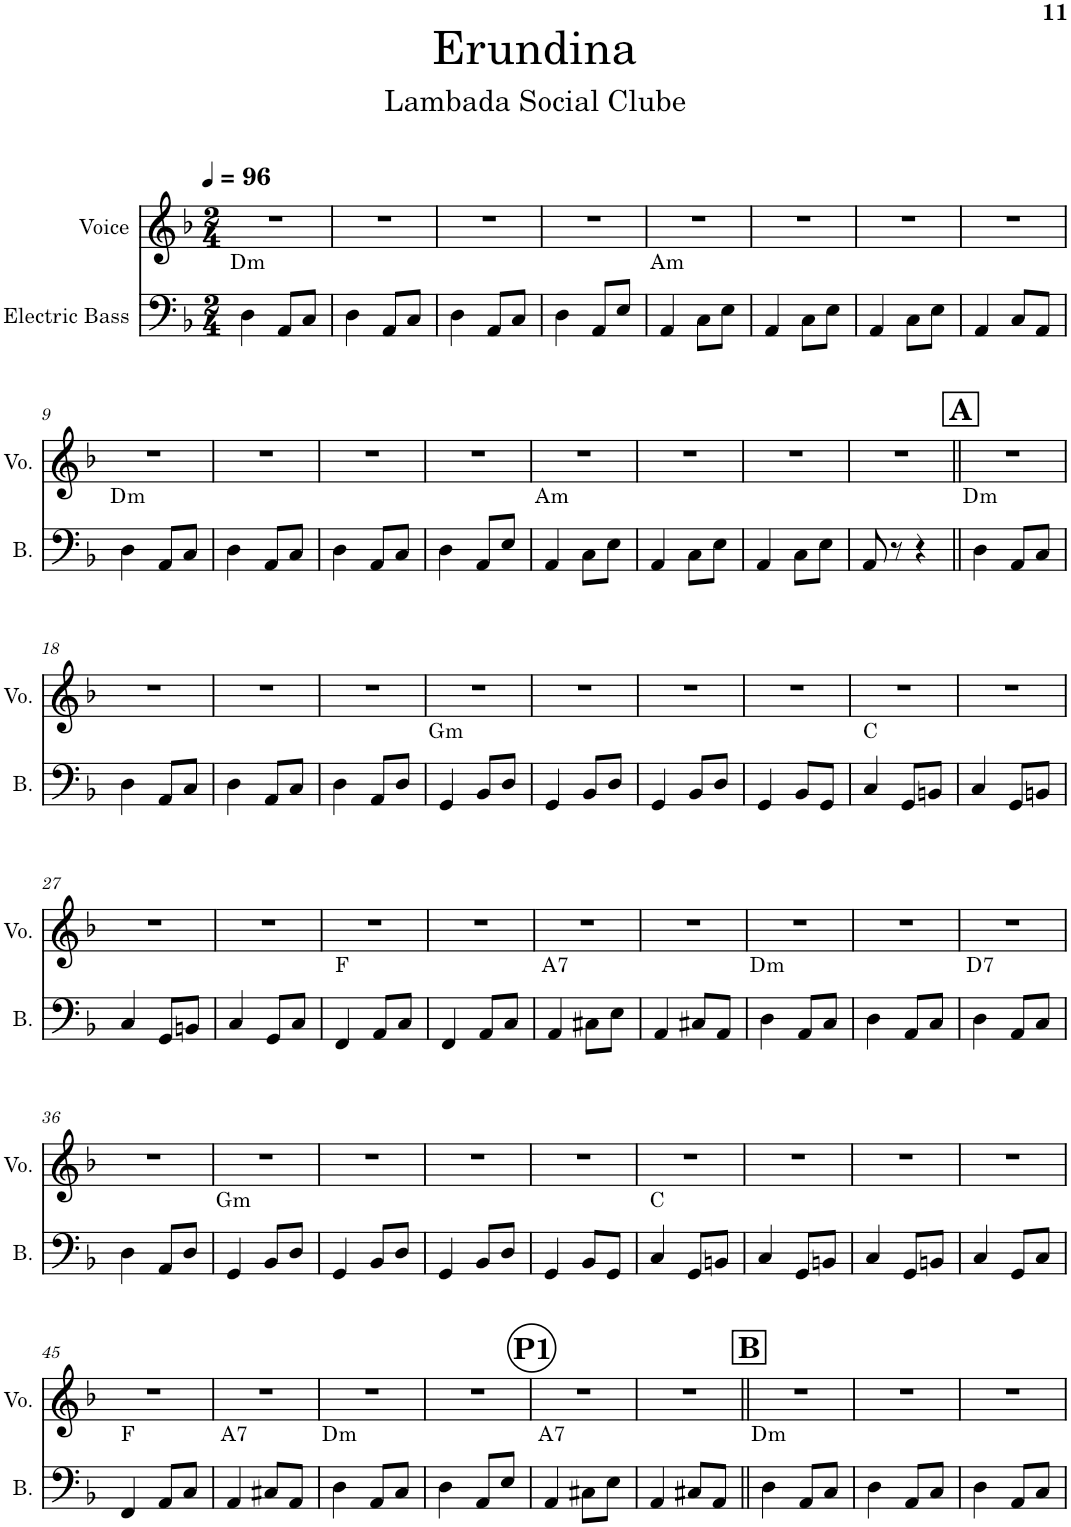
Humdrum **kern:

**kern	**harte	**kern
*part2	*part2	*part1
*staff2	*	*staff1
*I"Electric Bass	*	*I"Voice
*I'B.	*	*I'Vo.
!!LO:PB:g=z
*clefF4	*	*clefG2
*Trd7c12	*	*
*k[b-]	*	*k[b-]
*M2/4	*	*M2/4
*MM96	*	*MM96
=1	=1	=1
!	!LO:H:kt=m	!
4D\	D:min	2r
8AA/L	.	.
8C/J	.	.
=2	=2	=2
4D\	.	2r
8AA/L	.	.
8C/J	.	.
=3	=3	=3
4D\	.	2r
8AA/L	.	.
8C/J	.	.
=4	=4	=4
4D\	.	2r
8AA/L	.	.
8E/J	.	.
=5	=5	=5
!	!LO:H:kt=m	!
4AA/	A:min	2r
8C\L	.	.
8E\J	.	.
=6	=6	=6
4AA/	.	2r
8C\L	.	.
8E\J	.	.
=7	=7	=7
4AA/	.	2r
8C\L	.	.
8E\J	.	.
=8	=8	=8
4AA/	.	2r
8C/L	.	.
8AA/J	.	.
!!LO:LB:g=z
=9	=9	=9
!	!LO:H:kt=m	!
4D\	D:min	2r
8AA/L	.	.
8C/J	.	.
=10	=10	=10
4D\	.	2r
8AA/L	.	.
8C/J	.	.
=11	=11	=11
4D\	.	2r
8AA/L	.	.
8C/J	.	.
=12	=12	=12
4D\	.	2r
8AA/L	.	.
8E/J	.	.
=13	=13	=13
!	!LO:H:kt=m	!
4AA/	A:min	2r
8C\L	.	.
8E\J	.	.
=14	=14	=14
4AA/	.	2r
8C\L	.	.
8E\J	.	.
=15	=15	=15
4AA/	.	2r
8C\L	.	.
8E\J	.	.
=16	=16	=16
8AA/	.	2r
8r	.	.
4r	.	.
!!LO:REH:place=s1:a:B:cj:fs=14:t=A
=17||	=17||	=17||
!	!LO:H:kt=m	!
4D\	D:min	2r
8AA/L	.	.
8C/J	.	.
!!LO:LB:g=z
=18	=18	=18
4D\	.	2r
8AA/L	.	.
8C/J	.	.
=19	=19	=19
4D\	.	2r
8AA/L	.	.
8C/J	.	.
=20	=20	=20
4D\	.	2r
8AA/L	.	.
8D/J	.	.
=21	=21	=21
!	!LO:H:kt=m	!
4GG/	G:min	2r
8BB-/L	.	.
8D/J	.	.
=22	=22	=22
4GG/	.	2r
8BB-/L	.	.
8D/J	.	.
=23	=23	=23
4GG/	.	2r
8BB-/L	.	.
8D/J	.	.
=24	=24	=24
4GG/	.	2r
8BB-/L	.	.
8GG/J	.	.
=25	=25	=25
4C/	C:maj	2r
8GG/L	.	.
8BBn/J	.	.
=26	=26	=26
4C/	.	2r
8GG/L	.	.
8BBn/J	.	.
!!LO:LB:g=z
=27	=27	=27
4C/	.	2r
8GG/L	.	.
8BBn/J	.	.
=28	=28	=28
4C/	.	2r
8GG/L	.	.
8C/J	.	.
=29	=29	=29
4FF/	F:maj	2r
8AA/L	.	.
8C/J	.	.
=30	=30	=30
4FF/	.	2r
8AA/L	.	.
8C/J	.	.
=31	=31	=31
!	!LO:H:kt=7	!
4AA/	A:7	2r
8C#X\L	.	.
8E\J	.	.
=32	=32	=32
4AA/	.	2r
8C#X/L	.	.
8AA/J	.	.
=33	=33	=33
!	!LO:H:kt=m	!
4D\	D:min	2r
8AA/L	.	.
8C/J	.	.
=34	=34	=34
4D\	.	2r
8AA/L	.	.
8C/J	.	.
=35	=35	=35
!	!LO:H:kt=7	!
4D\	D:7	2r
8AA/L	.	.
8C/J	.	.
!!LO:LB:g=z
=36	=36	=36
4D\	.	2r
8AA/L	.	.
8D/J	.	.
=37	=37	=37
!	!LO:H:kt=m	!
4GG/	G:min	2r
8BB-/L	.	.
8D/J	.	.
=38	=38	=38
4GG/	.	2r
8BB-/L	.	.
8D/J	.	.
=39	=39	=39
4GG/	.	2r
8BB-/L	.	.
8D/J	.	.
=40	=40	=40
4GG/	.	2r
8BB-/L	.	.
8GG/J	.	.
=41	=41	=41
4C/	C:maj	2r
8GG/L	.	.
8BBn/J	.	.
=42	=42	=42
4C/	.	2r
8GG/L	.	.
8BBn/J	.	.
=43	=43	=43
4C/	.	2r
8GG/L	.	.
8BBn/J	.	.
=44	=44	=44
4C/	.	2r
8GG/L	.	.
8C/J	.	.
!!LO:LB:g=z
=45	=45	=45
4FF/	F:maj	2r
8AA/L	.	.
8C/J	.	.
=46	=46	=46
!	!LO:H:kt=7	!
4AA/	A:7	2r
8C#X/L	.	.
8AA/J	.	.
=47	=47	=47
!	!LO:H:kt=m	!
4D\	D:min	2r
8AA/L	.	.
8C/J	.	.
=48	=48	=48
4D\	.	2r
8AA/L	.	.
8E/J	.	.
!!LO:REH:place=s1:a:B:cj:enc=circle:fs=14:t=P1
=49	=49	=49
!	!LO:H:kt=7	!
4AA/	A:7	2r
8C#X\L	.	.
8E\J	.	.
=50	=50	=50
4AA/	.	2r
8C#X/L	.	.
8AA/J	.	.
!!LO:REH:place=s1:a:B:cj:fs=14:t=B
=51||	=51||	=51||
!	!LO:H:kt=m	!
4D\	D:min	2r
8AA/L	.	.
8C/J	.	.
=52	=52	=52
4D\	.	2r
8AA/L	.	.
8C/J	.	.
=53	=53	=53
4D\	.	2r
8AA/L	.	.
8C/J	.	.
=	=	=
*-	*-	*-
